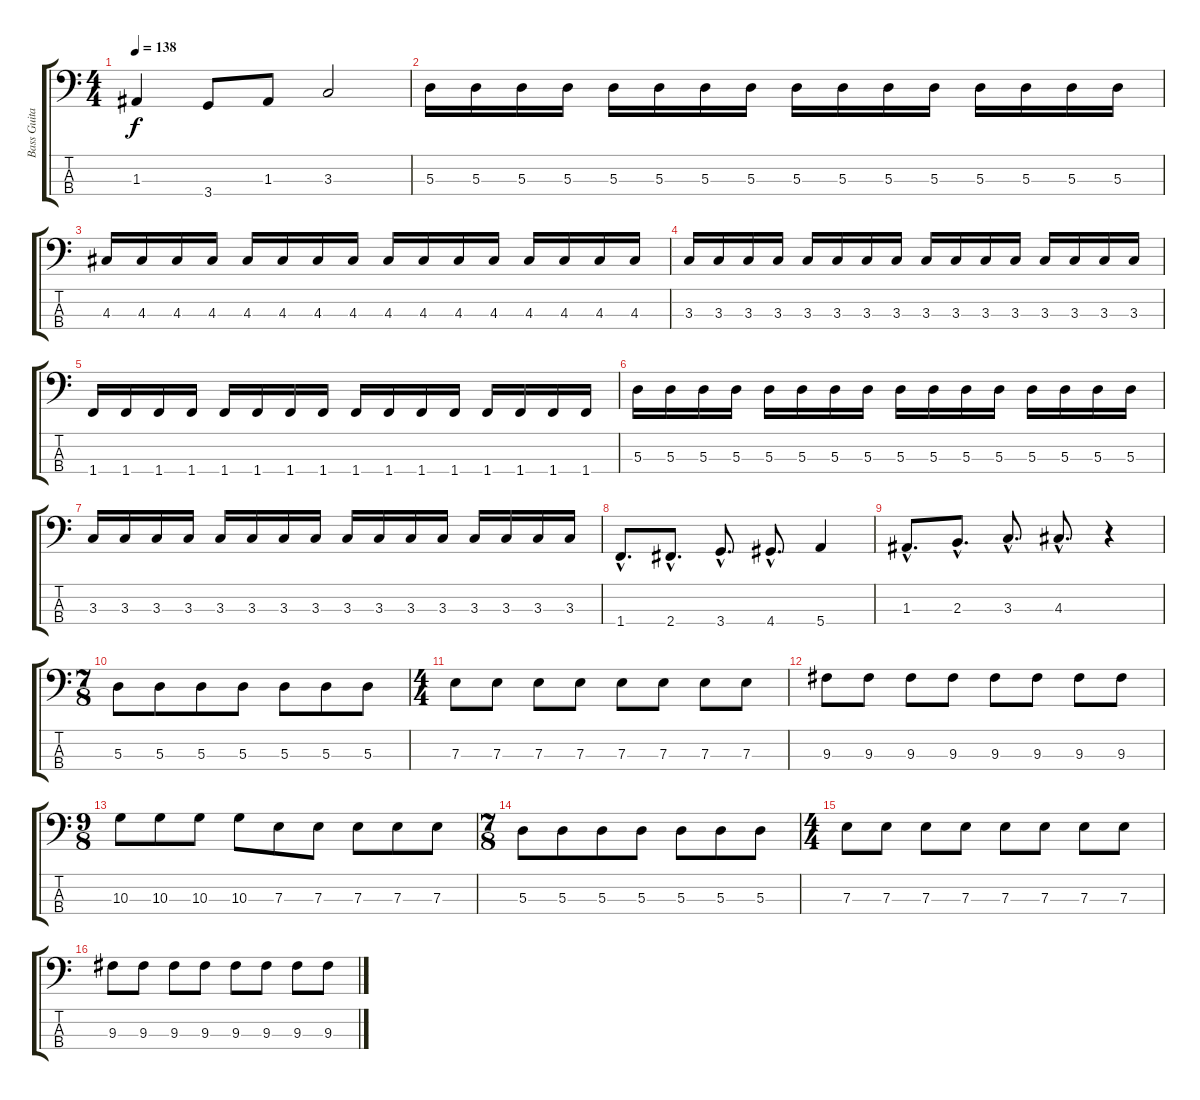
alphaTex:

\track ("Bass Guitar" "Bass Guita") {instrument electricbasspick}
\staff {score tabs}
\tuning (G2 D2 A1 E1) {hide}
\ts (4 4)
\tempo 138
\clef f4
\ks c
1.3.4{dy f} 3.4.8 1.3.8 3.3.2 |
5.3.16 5.3.16 5.3.16 5.3.16 5.3.16 5.3.16 5.3.16 5.3.16 5.3.16 5.3.16 5.3.16 5.3.16 5.3.16 5.3.16 5.3.16 5.3.16 |
4.3.16 4.3.16 4.3.16 4.3.16 4.3.16 4.3.16 4.3.16 4.3.16 4.3.16 4.3.16 4.3.16 4.3.16 4.3.16 4.3.16 4.3.16 4.3.16 |
3.3.16 3.3.16 3.3.16 3.3.16 3.3.16 3.3.16 3.3.16 3.3.16 3.3.16 3.3.16 3.3.16 3.3.16 3.3.16 3.3.16 3.3.16 3.3.16 |
1.4.16 1.4.16 1.4.16 1.4.16 1.4.16 1.4.16 1.4.16 1.4.16 1.4.16 1.4.16 1.4.16 1.4.16 1.4.16 1.4.16 1.4.16 1.4.16 |
5.3.16 5.3.16 5.3.16 5.3.16 5.3.16 5.3.16 5.3.16 5.3.16 5.3.16 5.3.16 5.3.16 5.3.16 5.3.16 5.3.16 5.3.16 5.3.16 |
3.3.16 3.3.16 3.3.16 3.3.16 3.3.16 3.3.16 3.3.16 3.3.16 3.3.16 3.3.16 3.3.16 3.3.16 3.3.16 3.3.16 3.3.16 3.3.16 |
1.4{hac}.8{d} 2.4{hac}.8{d} 3.4{hac}.8{d} 4.4{hac}.8{d} 5.4.4 |
1.3{hac}.8{d} 2.3{hac}.8{d} 3.3{hac}.8{d} 4.3{hac}.8{d} r.4 |
\ts (7 8)
\section ("" "")
5.3.8 5.3.8 5.3.8 5.3.8 5.3.8 5.3.8 5.3.8 |
\ts (4 4)
7.3.8 7.3.8 7.3.8 7.3.8 7.3.8 7.3.8 7.3.8 7.3.8 |
9.3.8 9.3.8 9.3.8 9.3.8 9.3.8 9.3.8 9.3.8 9.3.8 |
\ts (9 8)
10.3.8 10.3.8 10.3.8 10.3.8 7.3.8 7.3.8 7.3.8 7.3.8 7.3.8 |
\ts (7 8)
5.3.8 5.3.8 5.3.8 5.3.8 5.3.8 5.3.8 5.3.8 |
\ts (4 4)
7.3.8 7.3.8 7.3.8 7.3.8 7.3.8 7.3.8 7.3.8 7.3.8 |
9.3.8 9.3.8 9.3.8 9.3.8 9.3.8 9.3.8 9.3.8 9.3.8
